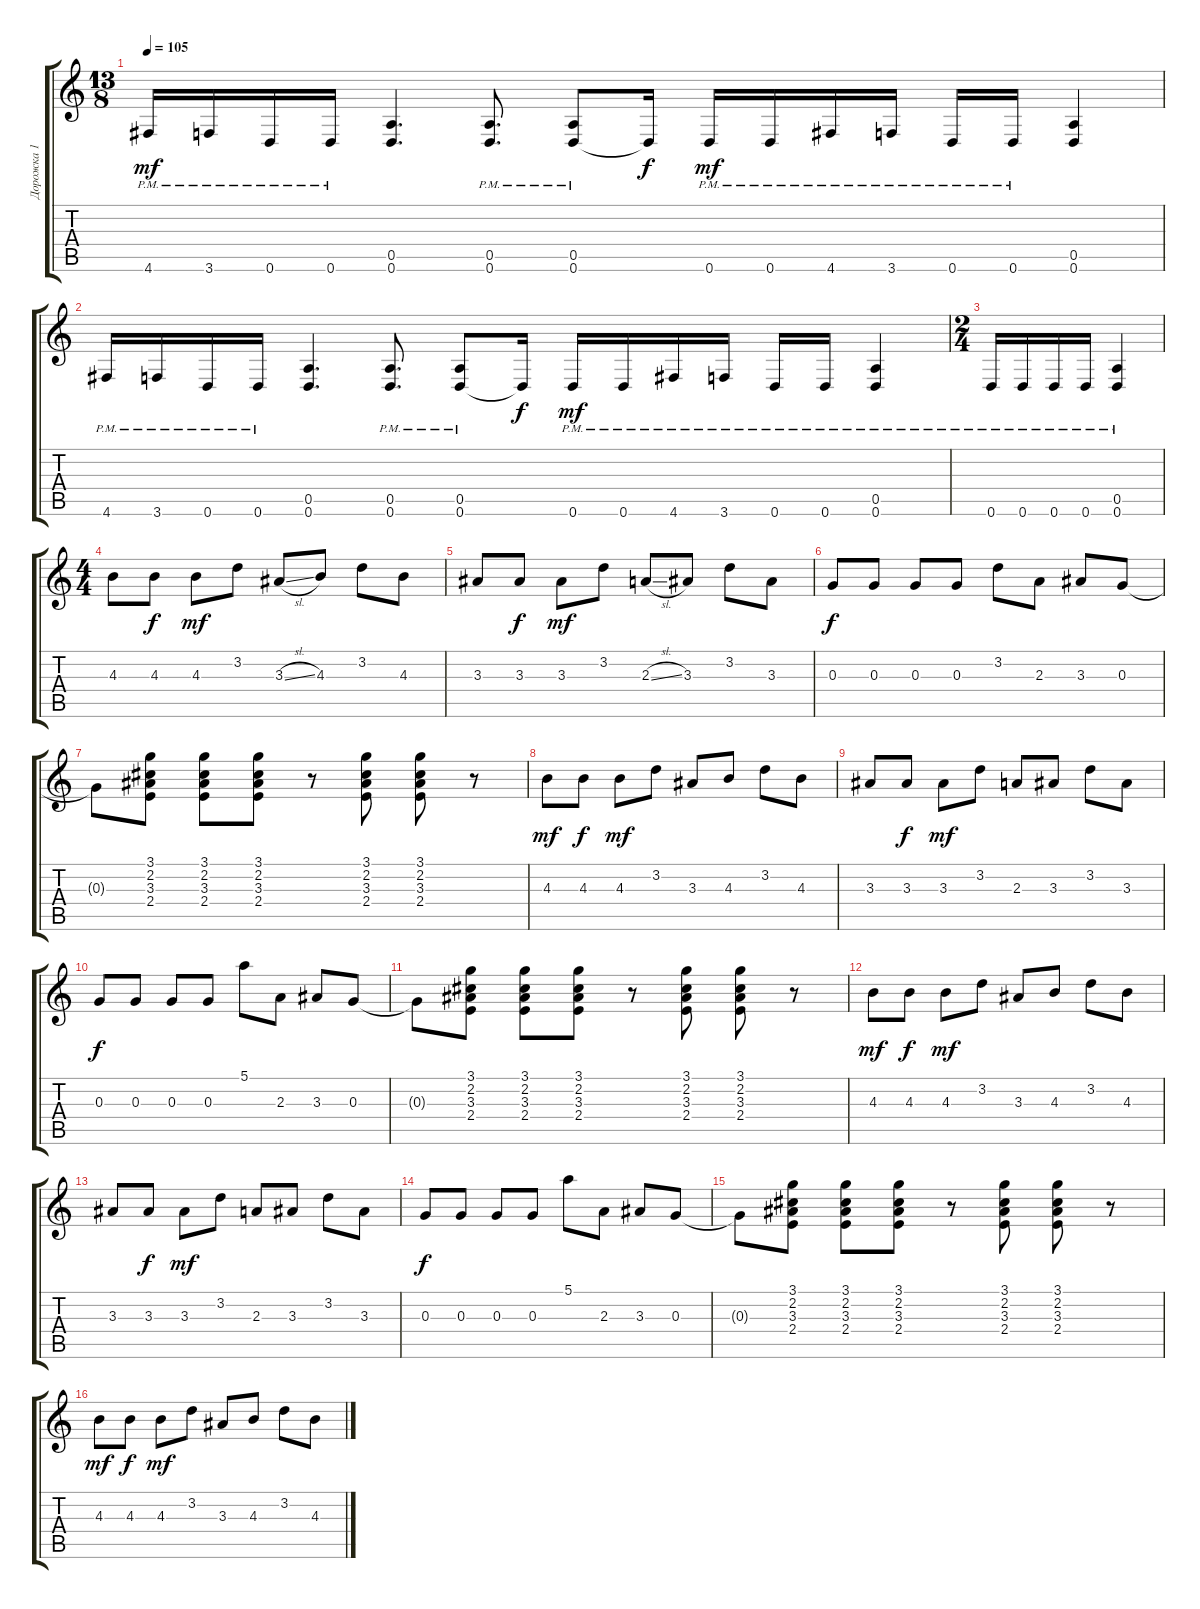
\track ("Дорожка 1" "Дорожка 1") {instrument overdrivenguitar}
\staff {score tabs}
\tuning (E4 B3 G3 D3 A2 D2) {hide}
\ts (13 8)
\tempo 105
\clef g2
\ks c
4.6{pm}.16{dy mf} 3.6{pm}.16 0.6{pm}.16 0.6{pm}.16 (0.5 0.6).4{d} (0.5{pm} 0.6{pm}).8{d} (0.5{pm} 0.6{pm}).8 0.6{t}.16{dy f} 0.6{pm}.16{dy mf} 0.6{pm}.16 4.6{pm}.16 3.6{pm}.16 0.6{pm}.16 0.6{pm}.16 (0.5 0.6).4 |
4.6{pm}.16 3.6{pm}.16 0.6{pm}.16 0.6{pm}.16 (0.5 0.6).4{d} (0.5{pm} 0.6{pm}).8{d} (0.5{pm} 0.6{pm}).8 0.6{t}.16{dy f} 0.6{pm}.16{dy mf} 0.6{pm}.16 4.6{pm}.16 3.6{pm}.16 0.6{pm}.16 0.6{pm}.16 (0.5{pm} 0.6{pm}).4 |
\ts (2 4)
0.6{pm}.16 0.6{pm}.16 0.6{pm}.16 0.6{pm}.16 (0.5{pm} 0.6{pm}).4 |
\ts (4 4)
4.3.8{volume 16 instrument electricguitarclean} 4.3.8{dy f} 4.3.8{dy mf} 3.2.8 3.3{sl}.8 4.3.8 3.2.8 4.3.8 |
3.3.8 3.3.8{dy f} 3.3.8{dy mf} 3.2.8 2.3{sl}.8 3.3.8 3.2.8 3.3.8 |
0.3.8{dy f} 0.3.8 0.3.8 0.3.8 3.2.8 2.3.8 3.3.8 0.3.8 |
0.3{t}.8 (3.1 2.2 3.3 2.4).8 (3.1 2.2 3.3 2.4).8 (3.1 2.2 3.3 2.4).8 r.8 (3.1 2.2 3.3 2.4).8 (3.1 2.2 3.3 2.4).8 r.8 |
4.3.8{dy mf} 4.3.8{dy f} 4.3.8{dy mf} 3.2.8 3.3.8 4.3.8 3.2.8 4.3.8 |
3.3.8 3.3.8{dy f} 3.3.8{dy mf} 3.2.8 2.3.8 3.3.8 3.2.8 3.3.8 |
0.3.8{dy f} 0.3.8 0.3.8 0.3.8 5.1.8 2.3.8 3.3.8 0.3.8 |
0.3{t}.8 (3.1 2.2 3.3 2.4).8 (3.1 2.2 3.3 2.4).8 (3.1 2.2 3.3 2.4).8 r.8 (3.1 2.2 3.3 2.4).8 (3.1 2.2 3.3 2.4).8 r.8 |
4.3.8{dy mf} 4.3.8{dy f} 4.3.8{dy mf} 3.2.8 3.3.8 4.3.8 3.2.8 4.3.8 |
3.3.8 3.3.8{dy f} 3.3.8{dy mf} 3.2.8 2.3.8 3.3.8 3.2.8 3.3.8 |
0.3.8{dy f} 0.3.8 0.3.8 0.3.8 5.1.8 2.3.8 3.3.8 0.3.8 |
0.3{t}.8 (3.1 2.2 3.3 2.4).8 (3.1 2.2 3.3 2.4).8 (3.1 2.2 3.3 2.4).8 r.8 (3.1 2.2 3.3 2.4).8 (3.1 2.2 3.3 2.4).8 r.8 |
4.3.8{dy mf} 4.3.8{dy f} 4.3.8{dy mf} 3.2.8 3.3.8 4.3.8 3.2.8 4.3.8
